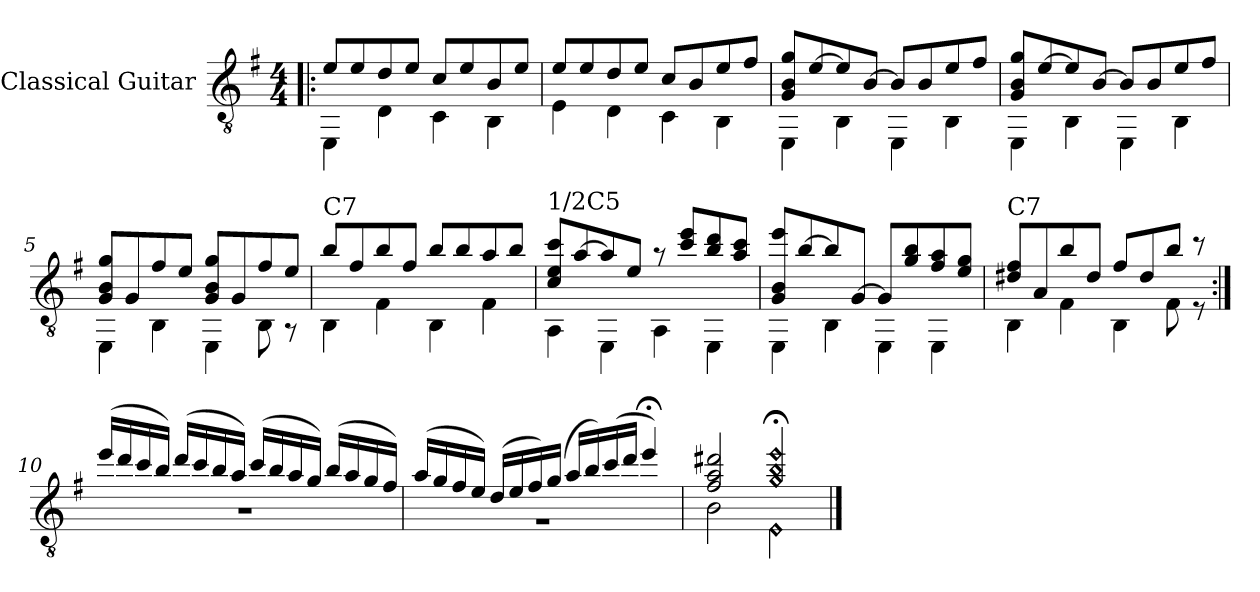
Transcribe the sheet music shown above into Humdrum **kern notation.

**kern
*part1
*staff1
*I"Classical Guitar
*I'Guit.
*clefGv2
*k[f#]
*M4/4
=1!|:
*^
8e/L	4EE\
8e/	.
8d/	4D<\
8e/J	.
8c/L	4C<\
8e/	.
8B/	4BB<\
8e/J	.
=2	=2
8e/L	4E<\
8e/	.
8d/	4D\
8e/J	.
8c/L	4C\
8B/	.
8e/	4BB\
8f#/J	.
!!LO:LB:g=z	!!
=3	=3
8G/ 8B/ 8g/L	4EE\
[8e/	.
8e/]	4BB\
[8B/J	.
8B/L]	4EE\
8B/	.
8e/	4BB\
8f#/J	.
=4	=4
8G/ 8B/ 8g/L	4EE\
[8e/	.
8e/]	4BB\
[8B/J	.
8B/L]	4EE\
8B/	.
8e/	4BB\
8f#/J	.
!!LO:LB:g=z	!!
=5	=5
8G/ 8B/ 8g/L	4EE\
8G/	.
8f#/	4BB\
8e/J	.
8G/ 8B/ 8g/L	4EE\
8G/	.
8f#/	8BB\
8e/J	8r
=6	=6
!LO:TX:a:t=C7	!
8b/L	4BB\
8f#/	.
8b/	4F#<\
8f#/J	.
8b/L	4BB\
8b/	.
8a/	4F#\
8b/J	.
!!LO:LB:g=z	!!
=7	=7
!LO:TX:a:t=1/2C5	!
8c/ 8e/ 8cc/L	4AA\
[8a/	.
8a/]	4EE\
8e/J	.
8r	4AA\
8cc/ 8ee/L	.
8b/ 8dd/	4EE\
8a/ 8cc/J	.
=8	=8
8G/ 8B/ 8ee/L	4EE\
[8b/	.
8b/]	4BB<\
[8G/J	.
8G/L]	4EE\
8g/ 8b/	.
8f#/ 8a/	4EE\
8e/ 8g/J	.
!!LO:LB:g=z	!!
=9	=9
!LO:TX:a:t=C7	!
8d#X/ 8f#/L	4BB\
8A/	.
8b/	4F#\
8d#/J	.
8f#/L	4BB\
8d#/	.
8b/J	8F#\
8r	8r
=10:|!	=10:|!
(>16ee/LL	1r
16dd/	.
16cc/	.
16b/JJ)	.
(>16dd/LL	.
16cc/	.
16b/	.
16a/JJ)	.
(>16cc/LL	.
16b/	.
16a/	.
16g/JJ)	.
(>16b/LL	.
16a/	.
16g/	.
16f#/JJ)	.
!!LO:LB:g=z	!!
=11	=11
(>16a/LL	1r
16g/	.
16f#/	.
16e/JJ)	.
(>16d/LL	.
16e/	.
16f#/)	.
(<16g/JJ	.
16a/LL	.
16b/)	.
(<16cc/	.
16dd/JJ	.
4ee;</)	.
=12	=12
2f#/ 2a/ 2dd#X/	2B\
!LO:N:n=1:head=diamond	!
!LO:N:n=2:head=diamond	!
!LO:N:n=3:head=diamond	!LO:N:head=diamond
2g/;< 2b/;< 2ee/;<	2E\
*v	*v
==
*-
